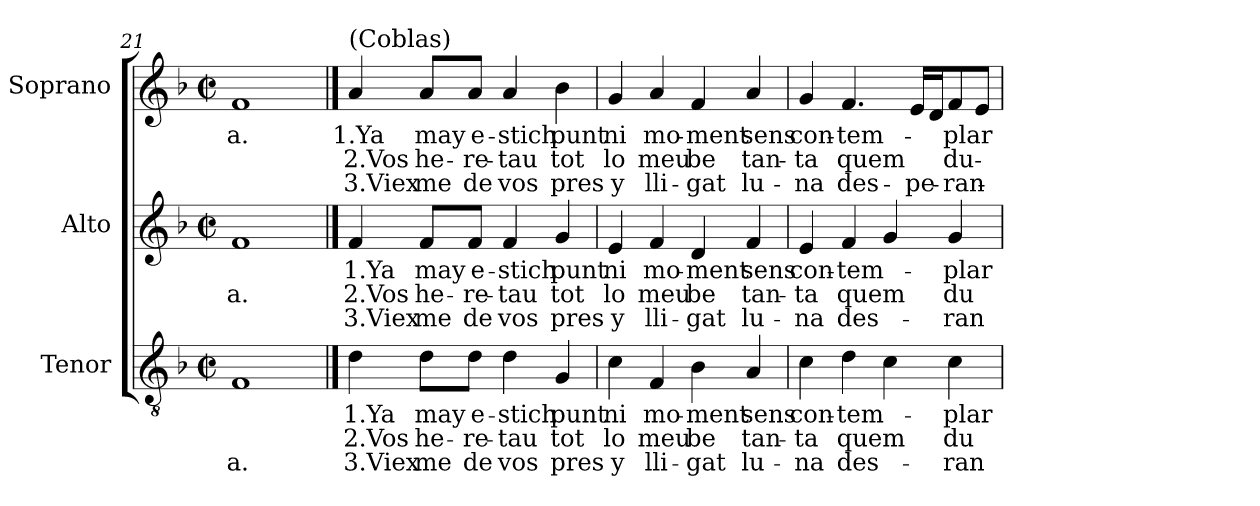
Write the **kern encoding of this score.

**kern	**text	**text	**text	**kern	**text	**text	**text	**kern	**text	**text	**text
*part3	*part3	*part3	*part3	*part2	*part2	*part2	*part2	*part1	*part1	*part1	*part1
*staff3	*staff3	*staff3	*staff3	*staff2	*staff2	*staff2	*staff2	*staff1	*staff1	*staff1	*staff1
*I"Tenor	*	*	*	*I"Alto	*	*	*	*I"Soprano	*	*	*
*clefGv2	*	*	*	*clefG2	*	*	*	*clefG2	*	*	*
*k[b-]	*	*	*	*k[b-]	*	*	*	*k[b-]	*	*	*
*F:	*	*	*	*F:	*	*	*	*F:	*	*	*
*M2/2	*	*	*	*M2/2	*	*	*	*M2/2	*	*	*
*met(c|)	*	*	*	*met(c|)	*	*	*	*met(c|)	*	*	*
=21	=21	=21	=21	=21	=21	=21	=21	=21	=21	=21	=21
1F	.	.	-a.	1f	.	-a.	.	1f	-a.	.	.
!!LO:PB:g=z
==22	==22	==22	==22	==22	==22	==22	==22	==22	==22	==22	==22
!	!	!	!	!	!	!	!	!LO:TX:a:t=(Coblas)	!	!	!
4d\	1.Ya	2.Vos	3.Viex	4f/	1.Ya	2.Vos	3.Viex	4a/	1.Ya	2.Vos	3.Viex
8d\L	may	he-	me	8f/L	may	he-	me	8a/L	may	he-	me
8d\J	e-	-re-	de	8f/J	e-	-re-	de	8a/J	e-	-re-	de
4d\	-stich	-tau	vos	4f/	-stich	-tau	vos	4a/	-stich	-tau	vos
4G/	punt	tot	pres	4g/	punt	tot	pres	4b-\	punt	tot	pres
=23	=23	=23	=23	=23	=23	=23	=23	=23	=23	=23	=23
4c\	ni	lo	y	4e/	ni	lo	y	4g/	ni	lo	y
4F/	mo-	meu	lli-	4f/	mo-	meu	lli-	4a/	mo-	meu	lli-
4B-\	-ment	be	-gat	4d/	-ment	be	-gat	4f/	-ment	be	-gat
4A/	sens	tan-	lu-	4f/	sens	tan-	lu-	4a/	sens	tan-	lu-
=24	=24	=24	=24	=24	=24	=24	=24	=24	=24	=24	=24
4c\	con-	-ta	-na	4e/	con-	-ta	-na	4g/	con-	-ta	-na
4d\	-tem-	quem	des-	4f/	-tem-	quem	des-	4.f/	-tem-	quem	des-
4c\	.	.	.	4g/	.	.	.	.	.	.	.
.	.	.	.	.	.	.	.	16e/LL	.	.	-pe-
.	.	.	.	.	.	.	.	16d/J	.	.	.
4c\	-plar	du-	-ran-	4g/	-plar	du-	-ran-	8f/	-plar	du-	-ran-
.	.	.	.	.	.	.	.	8e/J	.	.	.
=	=	=	=	=	=	=	=	=	=	=	=
*-	*-	*-	*-	*-	*-	*-	*-	*-	*-	*-	*-
